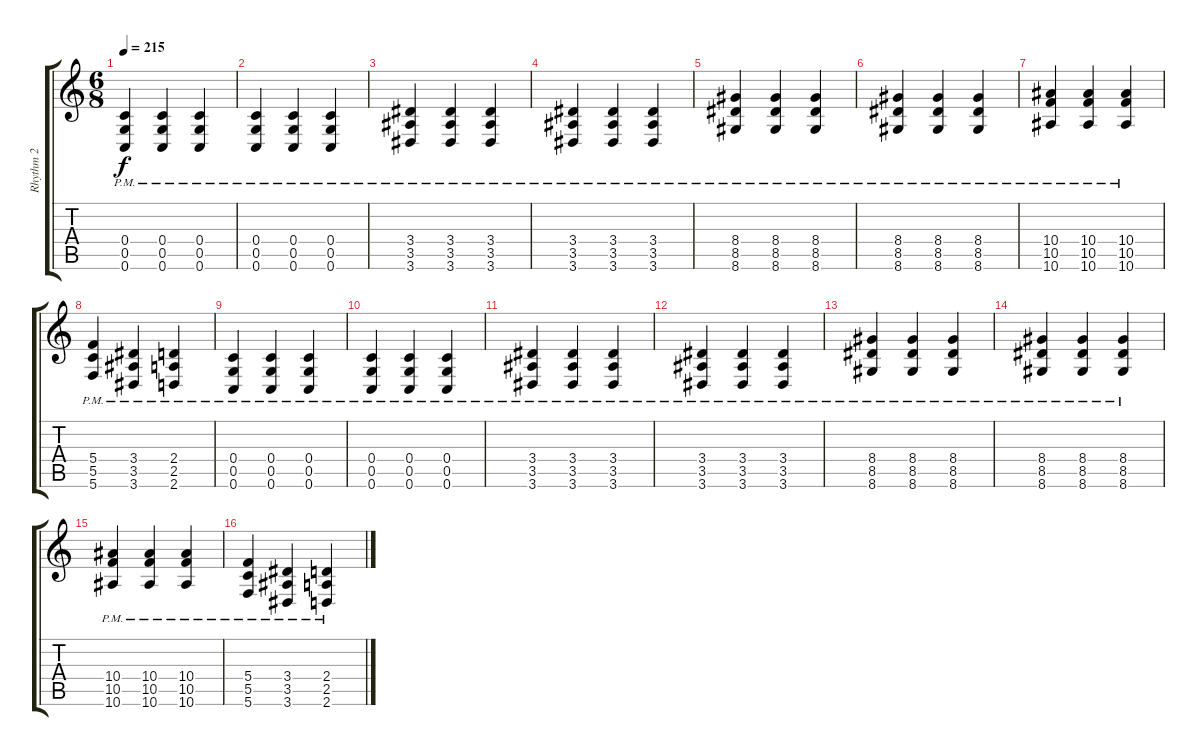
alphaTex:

\track ("Rhythm 2" "Rhythm 2") {instrument distortionguitar}
\staff {score tabs}
\tuning (D4 A3 F3 C3 G2 C2) {hide}
\ts (6 8)
\tempo 215
\clef g2
\ks c
(0.4{pm} 0.5{pm} 0.6{pm}).4{dy f} (0.4{pm} 0.5{pm} 0.6{pm}).4 (0.4{pm} 0.5{pm} 0.6{pm}).4 |
(0.4{pm} 0.5{pm} 0.6{pm}).4 (0.4{pm} 0.5{pm} 0.6{pm}).4 (0.4{pm} 0.5{pm} 0.6{pm}).4 |
(3.4{pm} 3.5{pm} 3.6{pm}).4 (3.4{pm} 3.5{pm} 3.6{pm}).4 (3.4{pm} 3.5{pm} 3.6{pm}).4 |
(3.4{pm} 3.5{pm} 3.6{pm}).4 (3.4{pm} 3.5{pm} 3.6{pm}).4 (3.4{pm} 3.5{pm} 3.6{pm}).4 |
(8.4{pm} 8.5{pm} 8.6{pm}).4 (8.4{pm} 8.5{pm} 8.6{pm}).4 (8.4{pm} 8.5{pm} 8.6{pm}).4 |
(8.4{pm} 8.5{pm} 8.6{pm}).4 (8.4{pm} 8.5{pm} 8.6{pm}).4 (8.4{pm} 8.5{pm} 8.6{pm}).4 |
(10.4{pm} 10.5{pm} 10.6{pm}).4 (10.4{pm} 10.5{pm} 10.6{pm}).4 (10.4{pm} 10.5{pm} 10.6{pm}).4 |
(5.4{pm} 5.5{pm} 5.6{pm}).4 (3.4{pm} 3.5{pm} 3.6{pm}).4 (2.4{pm} 2.5{pm} 2.6{pm}).4 |
(0.4{pm} 0.5{pm} 0.6{pm}).4 (0.4{pm} 0.5{pm} 0.6{pm}).4 (0.4{pm} 0.5{pm} 0.6{pm}).4 |
(0.4{pm} 0.5{pm} 0.6{pm}).4 (0.4{pm} 0.5{pm} 0.6{pm}).4 (0.4{pm} 0.5{pm} 0.6{pm}).4 |
(3.4{pm} 3.5{pm} 3.6{pm}).4 (3.4{pm} 3.5{pm} 3.6{pm}).4 (3.4{pm} 3.5{pm} 3.6{pm}).4 |
(3.4{pm} 3.5{pm} 3.6{pm}).4 (3.4{pm} 3.5{pm} 3.6{pm}).4 (3.4{pm} 3.5{pm} 3.6{pm}).4 |
(8.4{pm} 8.5{pm} 8.6{pm}).4 (8.4{pm} 8.5{pm} 8.6{pm}).4 (8.4{pm} 8.5{pm} 8.6{pm}).4 |
(8.4{pm} 8.5{pm} 8.6{pm}).4 (8.4{pm} 8.5{pm} 8.6{pm}).4 (8.4{pm} 8.5{pm} 8.6{pm}).4 |
(10.4{pm} 10.5{pm} 10.6{pm}).4 (10.4{pm} 10.5{pm} 10.6{pm}).4 (10.4{pm} 10.5{pm} 10.6{pm}).4 |
(5.4{pm} 5.5{pm} 5.6{pm}).4 (3.4{pm} 3.5{pm} 3.6{pm}).4 (2.4{pm} 2.5{pm} 2.6{pm}).4
